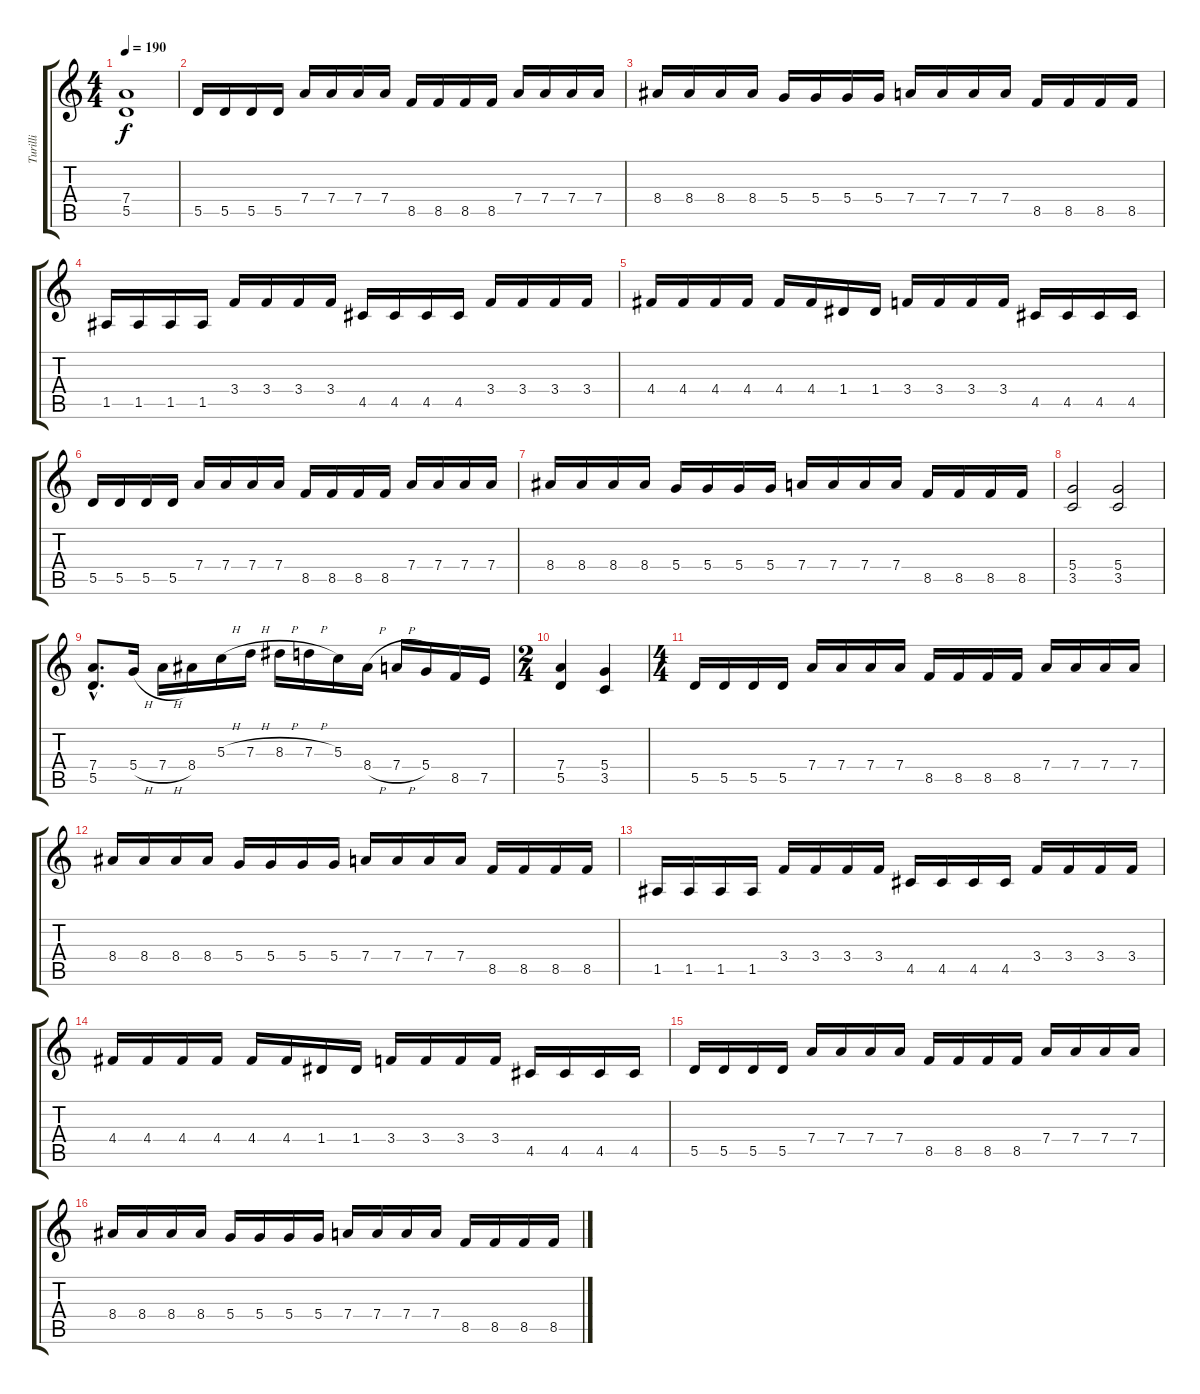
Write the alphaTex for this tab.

\track ("Turilli" "Turilli") {instrument distortionguitar}
\staff {score tabs}
\tuning (E4 B3 G3 D3 A2 E2) {hide}
\ts (4 4)
\tempo 190
\clef g2
\ks c
(7.4{t} 5.5{t}).1{dy f} |
5.5.16 5.5.16 5.5.16 5.5.16 7.4.16 7.4.16 7.4.16 7.4.16 8.5.16 8.5.16 8.5.16 8.5.16 7.4.16 7.4.16 7.4.16 7.4.16 |
8.4.16 8.4.16 8.4.16 8.4.16 5.4.16 5.4.16 5.4.16 5.4.16 7.4.16 7.4.16 7.4.16 7.4.16 8.5.16 8.5.16 8.5.16 8.5.16 |
1.5.16 1.5.16 1.5.16 1.5.16 3.4.16 3.4.16 3.4.16 3.4.16 4.5.16 4.5.16 4.5.16 4.5.16 3.4.16 3.4.16 3.4.16 3.4.16 |
4.4.16 4.4.16 4.4.16 4.4.16 4.4.16 4.4.16 1.4.16 1.4.16 3.4.16 3.4.16 3.4.16 3.4.16 4.5.16 4.5.16 4.5.16 4.5.16 |
5.5.16 5.5.16 5.5.16 5.5.16 7.4.16 7.4.16 7.4.16 7.4.16 8.5.16 8.5.16 8.5.16 8.5.16 7.4.16 7.4.16 7.4.16 7.4.16 |
8.4.16 8.4.16 8.4.16 8.4.16 5.4.16 5.4.16 5.4.16 5.4.16 7.4.16 7.4.16 7.4.16 7.4.16 8.5.16 8.5.16 8.5.16 8.5.16 |
(5.4 3.5).2 (5.4 3.5).2 |
(7.4{hac} 5.5{hac}).8{d} 5.4{h}.16 7.4{h}.16 8.4.16 5.3{h}.16 7.3{h}.16 8.3{h}.16 7.3{h}.16 5.3.16 8.4{h}.16 7.4{h}.16 5.4.16 8.5.16 7.5.16 |
\ts (2 4)
(7.4 5.5).4 (5.4 3.5).4 |
\ts (4 4)
5.5.16 5.5.16 5.5.16 5.5.16 7.4.16 7.4.16 7.4.16 7.4.16 8.5.16 8.5.16 8.5.16 8.5.16 7.4.16 7.4.16 7.4.16 7.4.16 |
8.4.16 8.4.16 8.4.16 8.4.16 5.4.16 5.4.16 5.4.16 5.4.16 7.4.16 7.4.16 7.4.16 7.4.16 8.5.16 8.5.16 8.5.16 8.5.16 |
1.5.16 1.5.16 1.5.16 1.5.16 3.4.16 3.4.16 3.4.16 3.4.16 4.5.16 4.5.16 4.5.16 4.5.16 3.4.16 3.4.16 3.4.16 3.4.16 |
4.4.16 4.4.16 4.4.16 4.4.16 4.4.16 4.4.16 1.4.16 1.4.16 3.4.16 3.4.16 3.4.16 3.4.16 4.5.16 4.5.16 4.5.16 4.5.16 |
5.5.16 5.5.16 5.5.16 5.5.16 7.4.16 7.4.16 7.4.16 7.4.16 8.5.16 8.5.16 8.5.16 8.5.16 7.4.16 7.4.16 7.4.16 7.4.16 |
8.4.16 8.4.16 8.4.16 8.4.16 5.4.16 5.4.16 5.4.16 5.4.16 7.4.16 7.4.16 7.4.16 7.4.16 8.5.16 8.5.16 8.5.16 8.5.16
